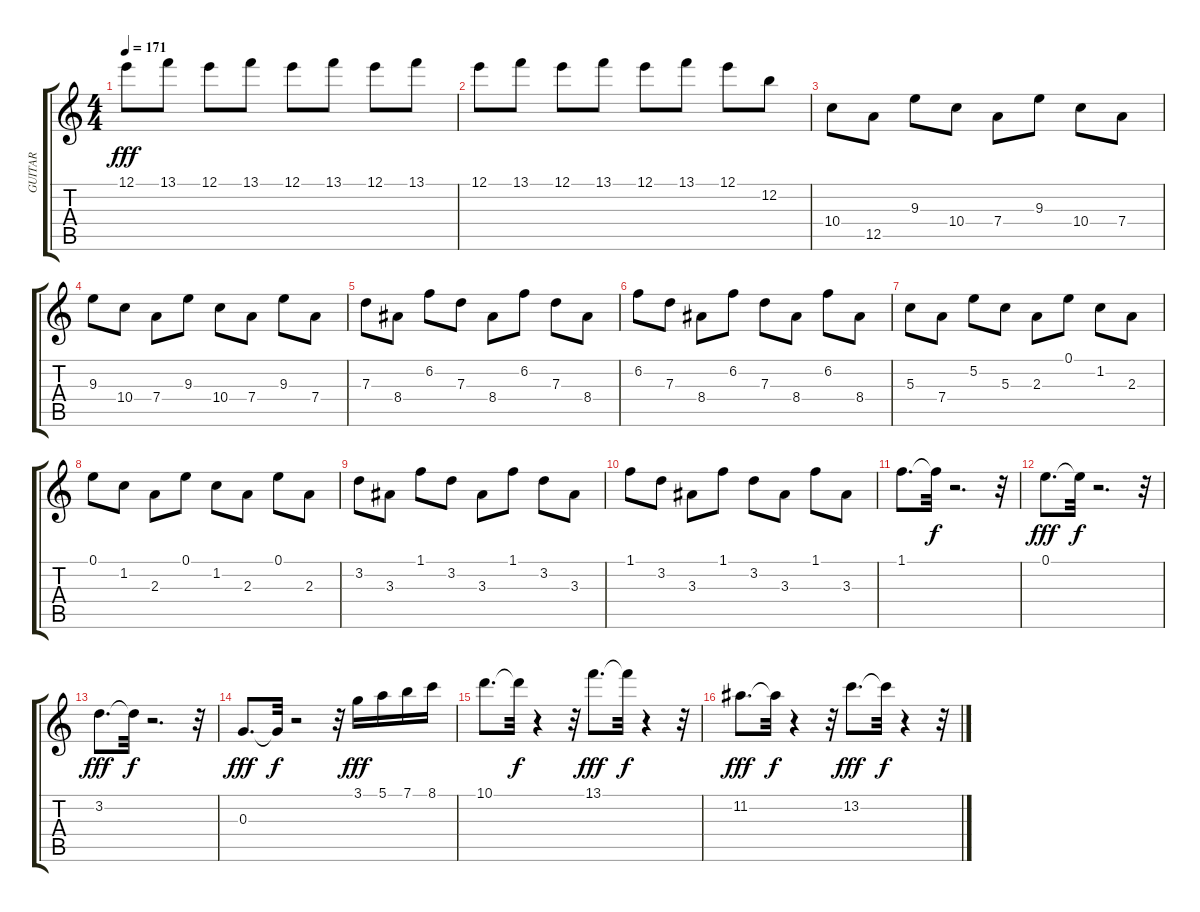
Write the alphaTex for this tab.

\track ("GUITAR" "GUITAR") {instrument acousticguitarsteel}
\staff {score tabs}
\tuning (E4 B3 G3 D3 A2 E2) {hide}
\ts (4 4)
\tempo 171
\clef g2
\ks c
12.1.8{dy fff} 13.1.8 12.1.8 13.1.8 12.1.8 13.1.8 12.1.8 13.1.8 |
12.1.8 13.1.8 12.1.8 13.1.8 12.1.8 13.1.8 12.1.8 12.2.8 |
10.4.8 12.5.8 9.3.8 10.4.8 7.4.8 9.3.8 10.4.8 7.4.8 |
9.3.8 10.4.8 7.4.8 9.3.8 10.4.8 7.4.8 9.3.8 7.4.8 |
7.3.8 8.4.8 6.2.8 7.3.8 8.4.8 6.2.8 7.3.8 8.4.8 |
6.2.8 7.3.8 8.4.8 6.2.8 7.3.8 8.4.8 6.2.8 8.4.8 |
5.3.8 7.4.8 5.2.8 5.3.8 2.3.8 0.1.8 1.2.8 2.3.8 |
0.1.8 1.2.8 2.3.8 0.1.8 1.2.8 2.3.8 0.1.8 2.3.8 |
3.2.8 3.3.8 1.1.8 3.2.8 3.3.8 1.1.8 3.2.8 3.3.8 |
1.1.8 3.2.8 3.3.8 1.1.8 3.2.8 3.3.8 1.1.8 3.3.8 |
1.1.8{d} 1.1{t}.32{dy f} r.2{d} r.32 |
0.1.8{d dy fff} 0.1{t}.32{dy f} r.2{d} r.32 |
3.2.8{d dy fff} 3.2{t}.32{dy f} r.2{d} r.32 |
0.3.8{d dy fff} 0.3{t}.32{dy f} r.2 r.32 3.1.16{dy fff} 5.1.16 7.1.16 8.1.16 |
10.1.8{d} 10.1{t}.32{dy f} r.4 r.32 13.1.8{d dy fff} 13.1{t}.32{dy f} r.4 r.32 |
11.2.8{d dy fff} 11.2{t}.32{dy f} r.4 r.32 13.2.8{d dy fff} 13.2{t}.32{dy f} r.4 r.32
